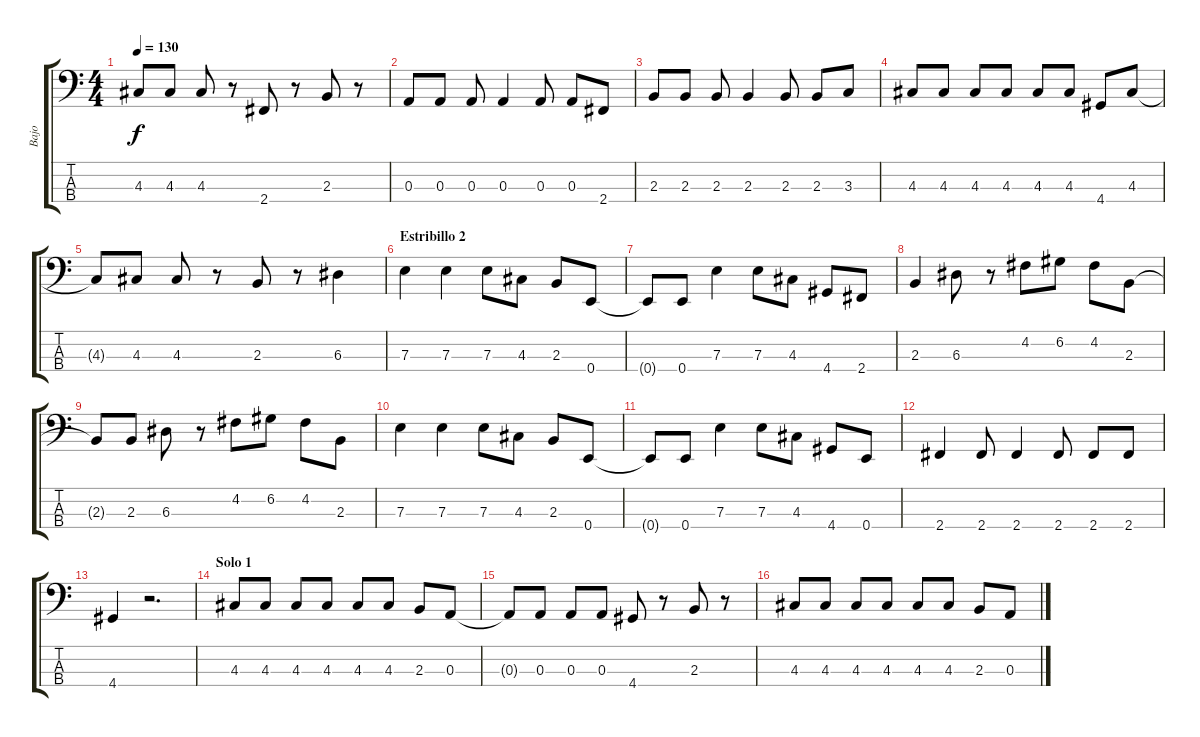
\track ("Bajo" "Bajo") {instrument electricbasspick}
\staff {score tabs}
\tuning (G2 D2 A1 E1) {hide}
\ts (4 4)
\tempo 130
\clef f4
\ks c
4.3{t}.8{dy f} 4.3.8 4.3.8 r.8 2.4.8 r.8 2.3.8 r.8 |
0.3.8 0.3.8 0.3.8 0.3.4 0.3.8 0.3.8 2.4.8 |
2.3.8 2.3.8 2.3.8 2.3.4 2.3.8 2.3.8 3.3.8 |
4.3.8 4.3.8 4.3.8 4.3.8 4.3.8 4.3.8 4.4.8 4.3.8 |
4.3{t}.8 4.3.8 4.3.8 r.8 2.3.8 r.8 6.3.4 |
\section ("" "Estribillo 2")
7.3.4 7.3.4 7.3.8 4.3.8 2.3.8 0.4.8 |
0.4{t}.8 0.4.8 7.3.4 7.3.8 4.3.8 4.4.8 2.4.8 |
2.3.4 6.3.8 r.8 4.2.8 6.2.8 4.2.8 2.3.8 |
2.3{t}.8 2.3.8 6.3.8 r.8 4.2.8 6.2.8 4.2.8 2.3.8 |
7.3.4 7.3.4 7.3.8 4.3.8 2.3.8 0.4.8 |
0.4{t}.8 0.4.8 7.3.4 7.3.8 4.3.8 4.4.8 0.4.8 |
2.4.4 2.4.8 2.4.4 2.4.8 2.4.8 2.4.8 |
4.4.4 r.2{d} |
\section ("" "Solo 1")
4.3.8 4.3.8 4.3.8 4.3.8 4.3.8 4.3.8 2.3.8 0.3.8 |
0.3{t}.8 0.3.8 0.3.8 0.3.8 4.4.8 r.8 2.3.8 r.8 |
4.3.8 4.3.8 4.3.8 4.3.8 4.3.8 4.3.8 2.3.8 0.3.8
